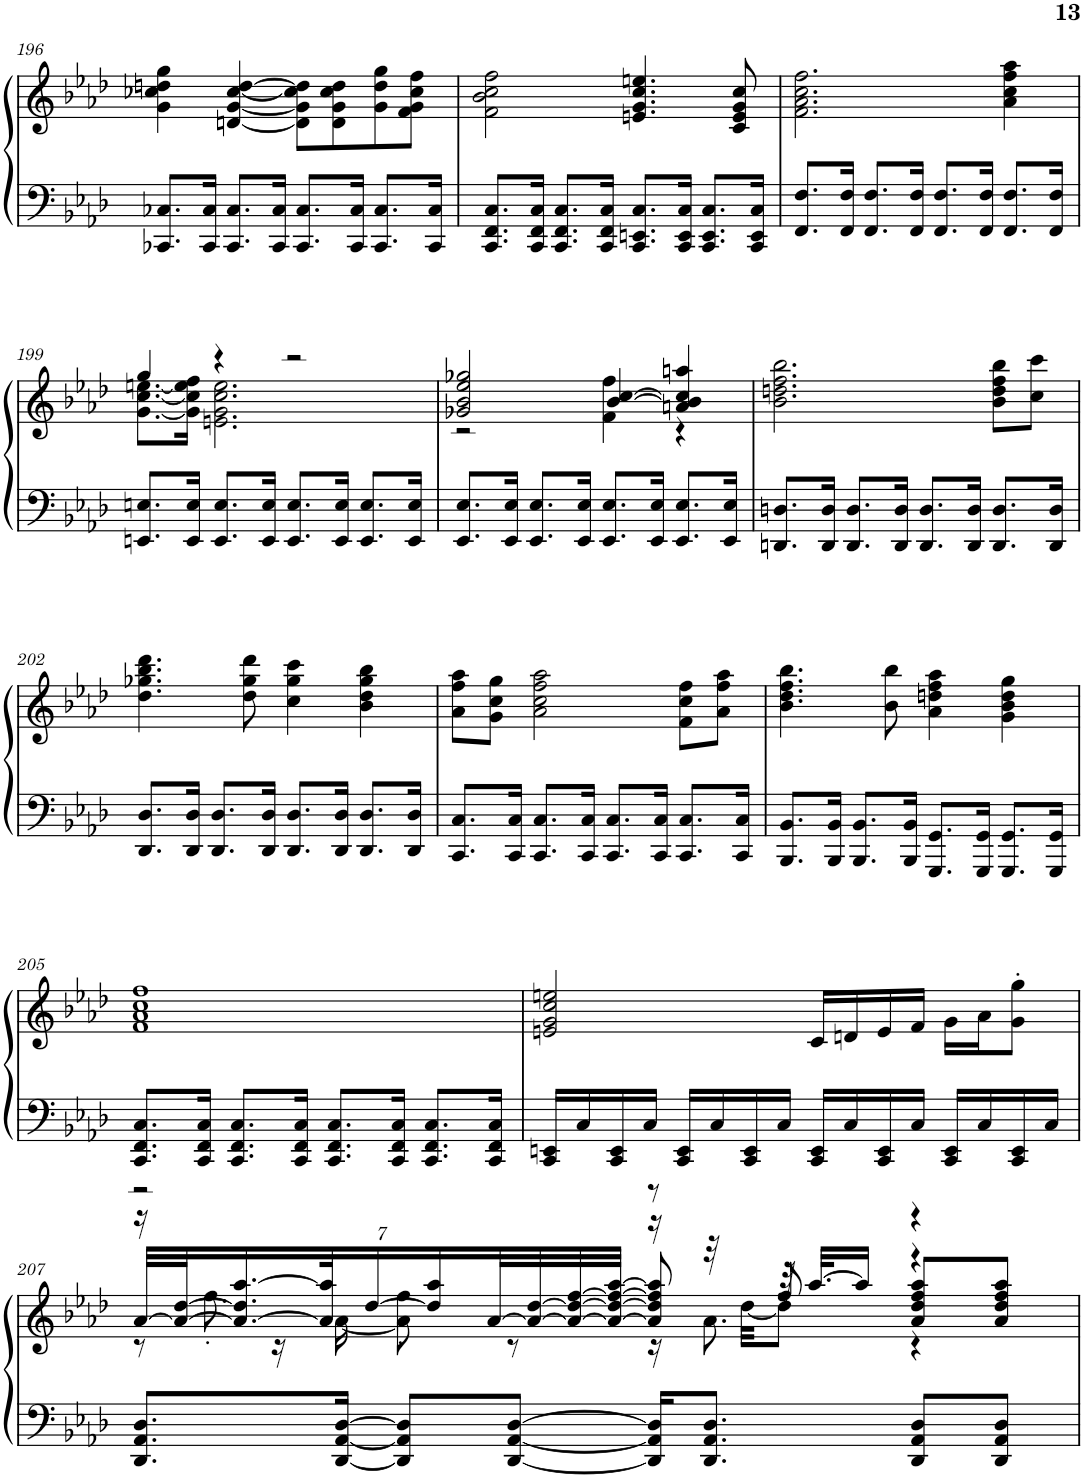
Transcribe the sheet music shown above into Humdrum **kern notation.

**kern	**kern
*part1	*part1
*staff2	*staff1
*I"Piano	*
*I'Pno.	*
!!LO:PB:g=z
*clefF4	*clefF4
*k[b-e-a-d-]	*k[b-e-a-d-]
*M4/4	*M4/4
=196	=196
8.CC-X/ 8.C-X/L	4g\ 4cc-X\ 4ddn\ 4gg\
16CC-/ 16C-/Jk	.
8.CC-/ 8.C-/L	[4dn/ [4g/ [4cc-/ [4dd/
16CC-/ 16C-/Jk	.
8.CC-/ 8.C-/L	8d\] 8g\] 8cc-\] 8dd\]L
.	8d\ 8g\ 8cc-\ 8dd\
16CC-/ 16C-/Jk	.
8.CC-/ 8.C-/L	8g\ 8dd\ 8gg\
.	8f\ 8g\ 8cc-\ 8ff\J
16CC-/ 16C-/Jk	.
=197	=197
8.CC/ 8.FF/ 8.C/L	2f\ 2b-\ 2cc\ 2ff\
16CC/ 16FF/ 16C/Jk	.
8.CC/ 8.FF/ 8.C/L	.
16CC/ 16FF/ 16C/Jk	.
8.CC/ 8.EEn/ 8.C/L	4.en/ 4.g/ 4.cc/ 4.een/
16CC/ 16EE/ 16C/Jk	.
8.CC/ 8.EE/ 8.C/L	.
.	8c/ 8e/ 8g/ 8cc/
16CC/ 16EE/ 16C/Jk	.
=198	=198
8.FF/ 8.F/L	2.f\ 2.a-\ 2.cc\ 2.ff\
16FF/ 16F/Jk	.
8.FF/ 8.F/L	.
16FF/ 16F/Jk	.
8.FF/ 8.F/L	.
16FF/ 16F/Jk	.
8.FF/ 8.F/L	4a-\ 4cc\ 4ff\ 4aa-\
16FF/ 16F/Jk	.
!!LO:LB:g=z
=199	=199
*	*^
8.EEn/ 8.En/L	4gg/	[8.g\ [8.cc\ [8.een\L
16EE/ 16E/Jk	.	16g\] 16cc\] 16ee\] 16ff\Jk
8.EE/ 8.E/L	4r	2.en\ 2.g\ 2.cc\ 2.ee\
16EE/ 16E/Jk	.	.
8.EE/ 8.E/L	2r	.
16EE/ 16E/Jk	.	.
8.EE/ 8.E/L	.	.
16EE/ 16E/Jk	.	.
=200	=200	=200
8.EE-/ 8.E-/L	2g-X/ 2b-/ 2ee-/ 2gg-X/	2r
16EE-/ 16E-/Jk	.	.
8.EE-/ 8.E-/L	.	.
16EE-/ 16E-/Jk	.	.
8.EE-/ 8.E-/L	[4b-/ [4cc/	4f\ 4ff\
16EE-/ 16E-/Jk	.	.
8.EE-/ 8.E-/L	4an/ 4b-/] 4cc/] 4aan/	4r
16EE-/ 16E-/Jk	.	.
*	*v	*v
=201	=201
8.DDn/ 8.Dn/L	2.b-\ 2.ddn\ 2.ff\ 2.bb-\
16DD/ 16D/Jk	.
8.DD/ 8.D/L	.
16DD/ 16D/Jk	.
8.DD/ 8.D/L	.
16DD/ 16D/Jk	.
8.DD/ 8.D/L	8b-\ 8dd\ 8ff\ 8bb-\L
.	8cc\ 8ccc\J
16DD/ 16D/Jk	.
!!LO:LB:g=z
=202	=202
8.DD-/ 8.D-/L	4.dd-\ 4.gg-X\ 4.bb-\ 4.ddd-\
16DD-/ 16D-/Jk	.
8.DD-/ 8.D-/L	.
.	8dd-\ 8gg-\ 8ddd-\
16DD-/ 16D-/Jk	.
8.DD-/ 8.D-/L	4cc\ 4gg-\ 4ccc\
16DD-/ 16D-/Jk	.
8.DD-/ 8.D-/L	4b-\ 4dd-\ 4gg-\ 4bb-\
16DD-/ 16D-/Jk	.
=203	=203
8.CC/ 8.C/L	8a-\ 8ff\ 8aa-\L
.	8g\ 8cc\ 8gg\J
16CC/ 16C/Jk	.
8.CC/ 8.C/L	2a-\ 2cc\ 2ff\ 2aa-\
16CC/ 16C/Jk	.
8.CC/ 8.C/L	.
16CC/ 16C/Jk	.
8.CC/ 8.C/L	8f\ 8cc\ 8ff\L
.	8a-\ 8ff\ 8aa-\J
16CC/ 16C/Jk	.
=204	=204
8.BBB-/ 8.BB-/L	4.b-\ 4.dd-\ 4.ff\ 4.bb-\
16BBB-/ 16BB-/Jk	.
8.BBB-/ 8.BB-/L	.
.	8b-\ 8bb-\
16BBB-/ 16BB-/Jk	.
8.GGG/ 8.GG/L	4a-\ 4ddn\ 4ff\ 4aa-\
16GGG/ 16GG/Jk	.
8.GGG/ 8.GG/L	4g\ 4b-\ 4dd\ 4gg\
16GGG/ 16GG/Jk	.
!!LO:LB:g=z
=205	=205
8.CC/ 8.FF/ 8.C/L	1f 1a- 1cc 1ff
16CC/ 16FF/ 16C/Jk	.
8.CC/ 8.FF/ 8.C/L	.
16CC/ 16FF/ 16C/Jk	.
8.CC/ 8.FF/ 8.C/L	.
16CC/ 16FF/ 16C/Jk	.
8.CC/ 8.FF/ 8.C/L	.
16CC/ 16FF/ 16C/Jk	.
=206	=206
16CC/ 16EEn/LL	2en/ 2g/ 2cc/ 2een/
16C/	.
16CC/ 16EE/	.
16C/JJ	.
16CC/ 16EE/LL	.
16C/	.
16CC/ 16EE/	.
16C/JJ	.
16CC/ 16EE/LL	16c/LL
16C/	16dn/
16CC/ 16EE/	16e/
16C/JJ	16f/JJ
16CC/ 16EE/LL	16g\LL
16C/	16a-\J
16CC/ 16EE/	8g\' 8gg\'J
16C/JJ	.
!!LO:LB:g=z
=207	=207
*	*^
*	*	*^
*	*	*	*Xbrackettup
*	*	*	*^
8.DD-/ 8.AA-/ 8.D-/L	2r	16r	[28a-/LLL	8r
.	.	.	28a-/_ [28dd-/J	.
.	.	8.ff'\	.	.
.	.	.	14.a-/_ 14.dd-/] [14.aa-/	.
.	.	.	.	16r
.	.	.	28a-/] 28aa-/]K	.
[16DD-/ [16AA-/ [16D-/Jk	.	.	.	[16a-\
.	.	.	[14dd-/	.
8DD-/] 8AA-/] 8D-/]L	.	4ff'\	.	8a-\]
.	.	.	14dd-/] 14aa-/	.
.	.	.	[28a-/L	.
[8DD-/ [8AA-/ [8D-/J	.	.	.	8r
.	.	.	28a-/_ [28dd-/	.
.	.	.	28a-/_ 28dd-/_ [28ff/	.
.	.	.	28a-/_ 28dd-/_ 28ff/_ [28aa-/JJJ	.
16DD-/] 16AA-/] 16D-/]KL	8r	16r	8a-/] 8dd-/] 8ff/] 8aa-/]	16r
8.DD-/ 8.AA-/ 8.D-/J	.	32r	.	8.a-\
.	.	[32dd-\KKL	.	.
.	8ff/	8dd-\J]	64r	.
.	.	.	[32.aa-/KLL	.
.	.	.	16aa-/JJ]	.
8DD-/ 8AA-/ 8D-/L	4r	4r	8a-/ 8dd-/ 8ff/ 8aa-/L	4r
8DD-/ 8AA-/ 8D-/J	.	.	8a-/ 8dd-/ 8ff/ 8aa-/J	.
*	*v	*v	*v	*v
=	=
*-	*-
